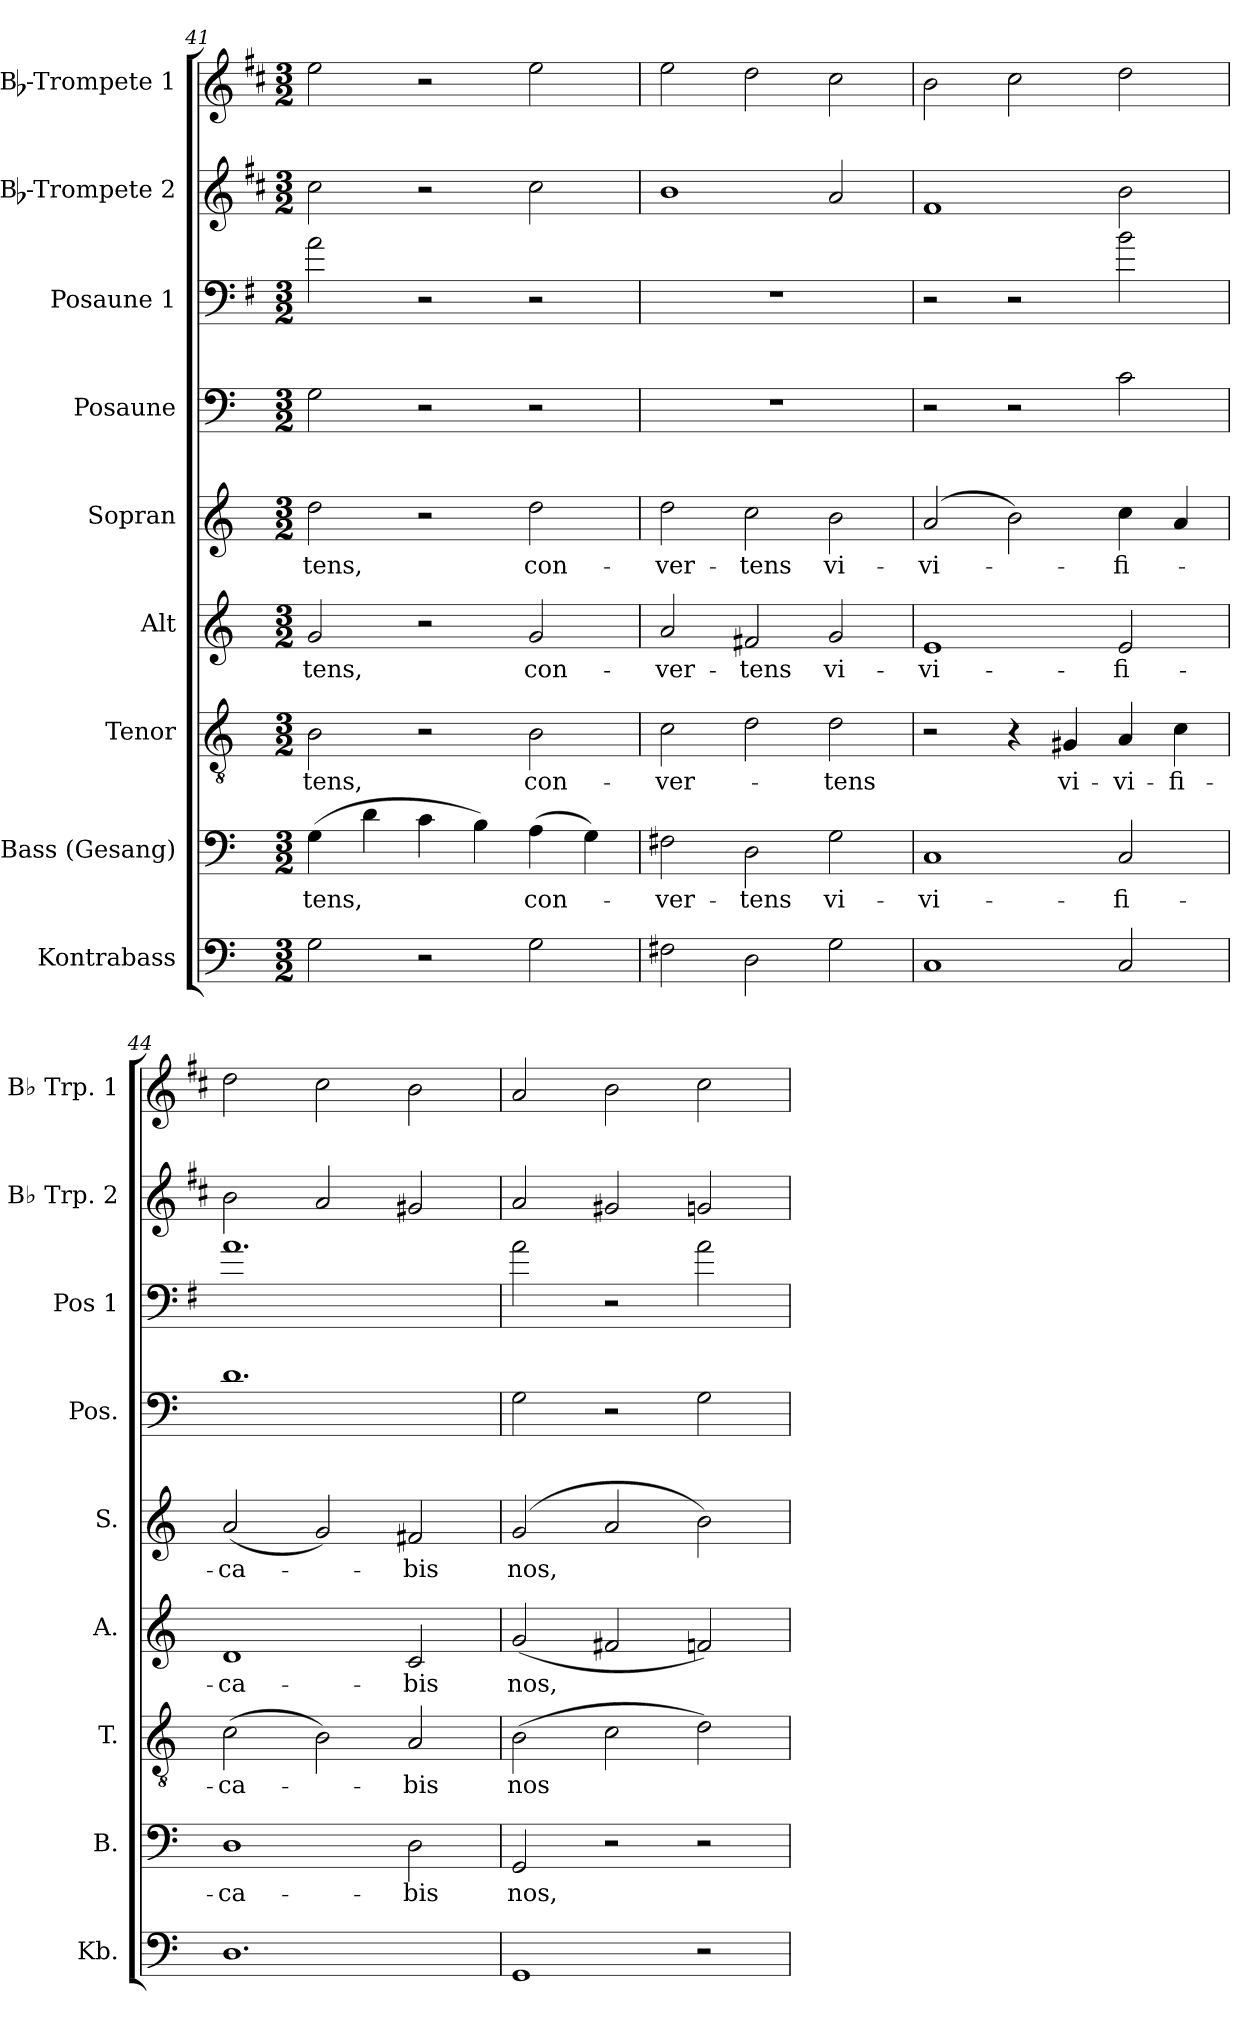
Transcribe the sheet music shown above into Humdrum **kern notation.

**kern	**kern	**text	**kern	**text	**kern	**text	**kern	**text	**kern	**kern	**kern	**kern
*part9	*part8	*part8	*part7	*part7	*part6	*part6	*part5	*part5	*part4	*part3	*part2	*part1
*staff9	*staff8	*staff8	*staff7	*staff7	*staff6	*staff6	*staff5	*staff5	*staff4	*staff3	*staff2	*staff1
*I"Kontrabass	*I"Bass (Gesang)	*	*I"Tenor	*	*I"Alt	*	*I"Sopran	*	*I"Posaune	*I"Posaune 1	*I"Bb-Trompete 2	*I"Bb-Trompete 1
*I'Kb.	*I'B.	*	*I'T.	*	*I'A.	*	*I'S.	*	*I'Pos.	*I'Pos 1	*I'Bb Trp. 2	*I'Bb Trp. 1
*clefF4	*clefF4	*	*clefGv2	*	*clefG2	*	*clefG2	*	*clefF4	*clefF4	*clefG2	*clefG2
*ITrd7c12	*	*	*	*	*	*	*	*	*	*ITrd4c7	*ITrd1c2	*ITrd1c2
*k[]	*k[]	*	*k[]	*	*k[]	*	*k[]	*	*k[]	*k[]	*k[]	*k[]
*C:	*C:	*	*C:	*	*C:	*	*C:	*	*C:	*C:	*C:	*C:
*M3/2	*M3/2	*	*M3/2	*	*M3/2	*	*M3/2	*	*M3/2	*M3/2	*M3/2	*M3/2
=41	=41	=41	=41	=41	=41	=41	=41	=41	=41	=41	=41	=41
!	!	!LO:LY:b	!	!LO:LY:b	!	!LO:LY:b	!	!LO:LY:b	!	!	!	!
2GG\	(>4G\	-tens,	2B\	-tens,	2g/	-tens,	2dd\	-tens,	2G\	2d\	2b\	2dd\
.	4d\	.	.	.	.	.	.	.	.	.	.	.
2r	4c\	.	2r	.	2r	.	2r	.	2r	2r	2r	2r
.	4B\)	.	.	.	.	.	.	.	.	.	.	.
!	!	!LO:LY:b	!	!LO:LY:b	!	!LO:LY:b	!	!LO:LY:b	!	!	!	!
2GG\	(>4A\	con-	2B\	con-	2g/	con-	2dd\	con-	2r	2r	2b\	2dd\
.	4G\)	.	.	.	.	.	.	.	.	.	.	.
!!LO:PB:g=z
=42	=42	=42	=42	=42	=42	=42	=42	=42	=42	=42	=42	=42
!	!	!LO:LY:b	!	!LO:LY:b	!	!LO:LY:b	!	!LO:LY:b	!	!	!	!
2FF#X\	2F#X\	-ver-	2c\	-ver-	2a/	-ver-	2dd\	-ver-	1.r	1.r	1a	2dd\
!	!	!LO:LY:b	!	!	!	!LO:LY:b	!	!LO:LY:b	!	!	!	!
2DD\	2D\	-tens	2d\	.	2f#X/	-tens	2cc\	-tens	.	.	.	2cc\
!	!	!LO:LY:b	!	!LO:LY:b	!	!LO:LY:b	!	!LO:LY:b	!	!	!	!
2GG\	2G\	vi-	2d\	-tens	2g/	vi-	2b\	vi-	.	.	2g/	2b\
=43	=43	=43	=43	=43	=43	=43	=43	=43	=43	=43	=43	=43
!	!	!LO:LY:b	!	!	!	!LO:LY:b	!	!LO:LY:b	!	!	!	!
1CC	1C	-vi-	2r	.	1e	-vi-	(2a/	-vi-	2r	2r	1e	2a\
.	.	.	4r	.	.	.	2b\)	.	2r	2r	.	2b\
!	!	!	!	!LO:LY:b	!	!	!	!	!	!	!	!
.	.	.	4G#X/	vi-	.	.	.	.	.	.	.	.
!	!	!LO:LY:b	!	!LO:LY:b	!	!LO:LY:b	!	!LO:LY:b	!	!	!	!
2CC/	2C/	-fi-	4A/	-vi-	2e/	-fi-	4cc\	-fi-	2c\	2e\	2a\	2cc\
!	!	!	!	!LO:LY:b	!	!	!	!	!	!	!	!
.	.	.	4c\	-fi-	.	.	4a/	.	.	.	.	.
=44	=44	=44	=44	=44	=44	=44	=44	=44	=44	=44	=44	=44
!	!	!LO:LY:b	!	!LO:LY:b	!	!LO:LY:b	!	!LO:LY:b	!	!	!	!
1.DD	1D	-ca-	(>2c\	-ca-	1d	-ca-	(<2a/	-ca-	1.d	1.d	2a\	2cc\
.	.	.	2B\)	.	.	.	2g/)	.	.	.	2g/	2b\
!	!	!LO:LY:b	!	!LO:LY:b	!	!LO:LY:b	!	!LO:LY:b	!	!	!	!
.	2D\	-bis	2A/	-bis	2c/	-bis	2f#X/	-bis	.	.	2f#X/	2a\
=45	=45	=45	=45	=45	=45	=45	=45	=45	=45	=45	=45	=45
!	!	!LO:LY:b	!	!LO:LY:b	!	!LO:LY:b	!	!LO:LY:b	!	!	!	!
1GGG	2GG/	nos,	(>2B\	nos	(<2g/	nos,	(>2g/	nos,	2G\	2d\	2g/	2g/
.	2r	.	2c\	.	2f#X/	.	2a/	.	2r	2r	2f#X/	2a\
2r	2r	.	2d\)	.	2fn/)	.	2b\)	.	2G\	2d\	2fn/	2b\
=	=	=	=	=	=	=	=	=	=	=	=	=
*-	*-	*-	*-	*-	*-	*-	*-	*-	*-	*-	*-	*-
